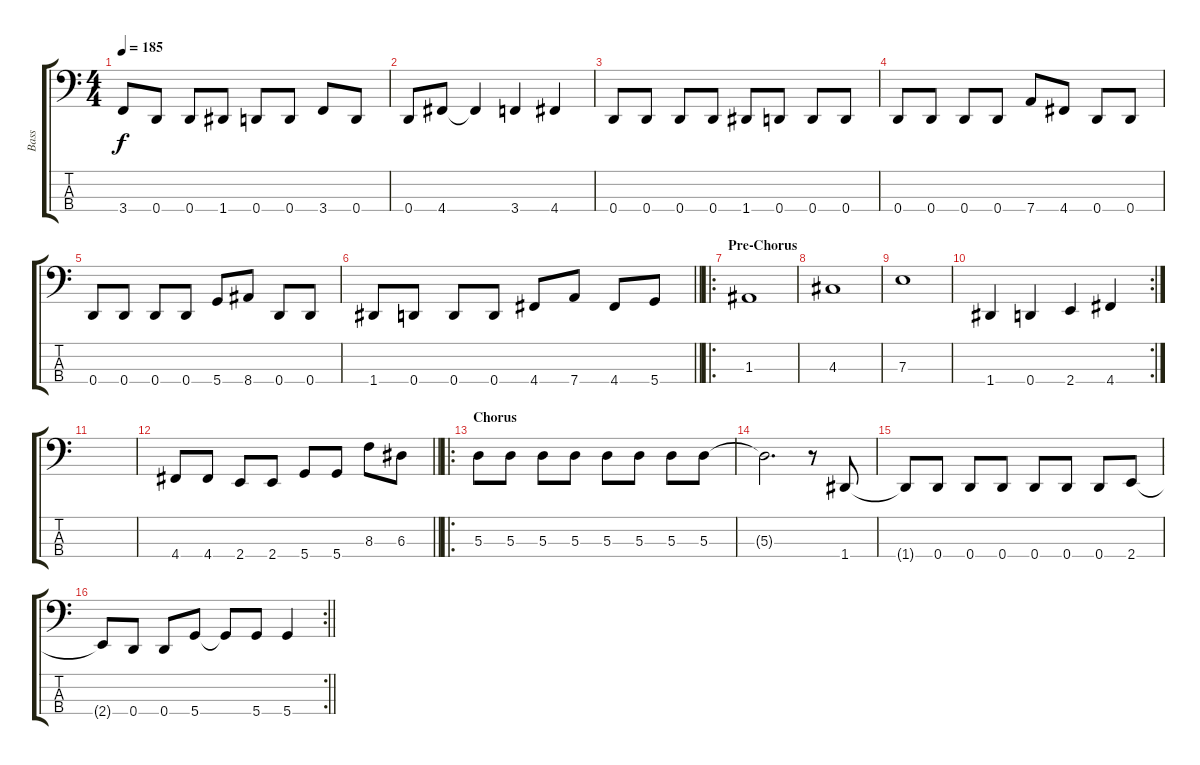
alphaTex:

\track ("Bass" "Bass") {instrument electricbassfinger}
\staff {score tabs}
\tuning (G2 D2 A1 D1) {hide}
\ts (4 4)
\tempo 185
\clef f4
\ks c
3.4.8{dy f} 0.4.8 0.4.8 1.4.8 0.4.8 0.4.8 3.4.8 0.4.8 |
0.4.8 4.4.8 4.4{t}.4 3.4.4 4.4.4 |
0.4.8 0.4.8 0.4.8 0.4.8 1.4.8 0.4.8 0.4.8 0.4.8 |
0.4.8 0.4.8 0.4.8 0.4.8 7.4.8 4.4.8 0.4.8 0.4.8 |
0.4.8 0.4.8 0.4.8 0.4.8 5.4.8 8.4.8 0.4.8 0.4.8 |
\barLineRight lightlight
1.4.8 0.4.8 0.4.8 0.4.8 4.4.8 7.4.8 4.4.8 5.4.8 |
\ro
\section ("" "Pre-Chorus")
1.3.1 |
4.3.1 |
7.3.1 |
\rc 2
1.4.4 0.4.4 2.4.4 4.4.4 |
|
\barLineRight lightlight
4.4.8 4.4.8 2.4.8 2.4.8 5.4.8 5.4.8 8.3.8 6.3.8 |
\ro
\section ("" "Chorus")
5.3.8 5.3.8 5.3.8 5.3.8 5.3.8 5.3.8 5.3.8 5.3.8 |
5.3{t}.2{d} r.8 1.4.8 |
1.4{t}.8 0.4.8 0.4.8 0.4.8 0.4.8 0.4.8 0.4.8 2.4.8 |
\rc 2
\barLineRight lightlight
2.4{t}.8 0.4.8 0.4.8 5.4.8 5.4{t}.8 5.4.8 5.4.4
